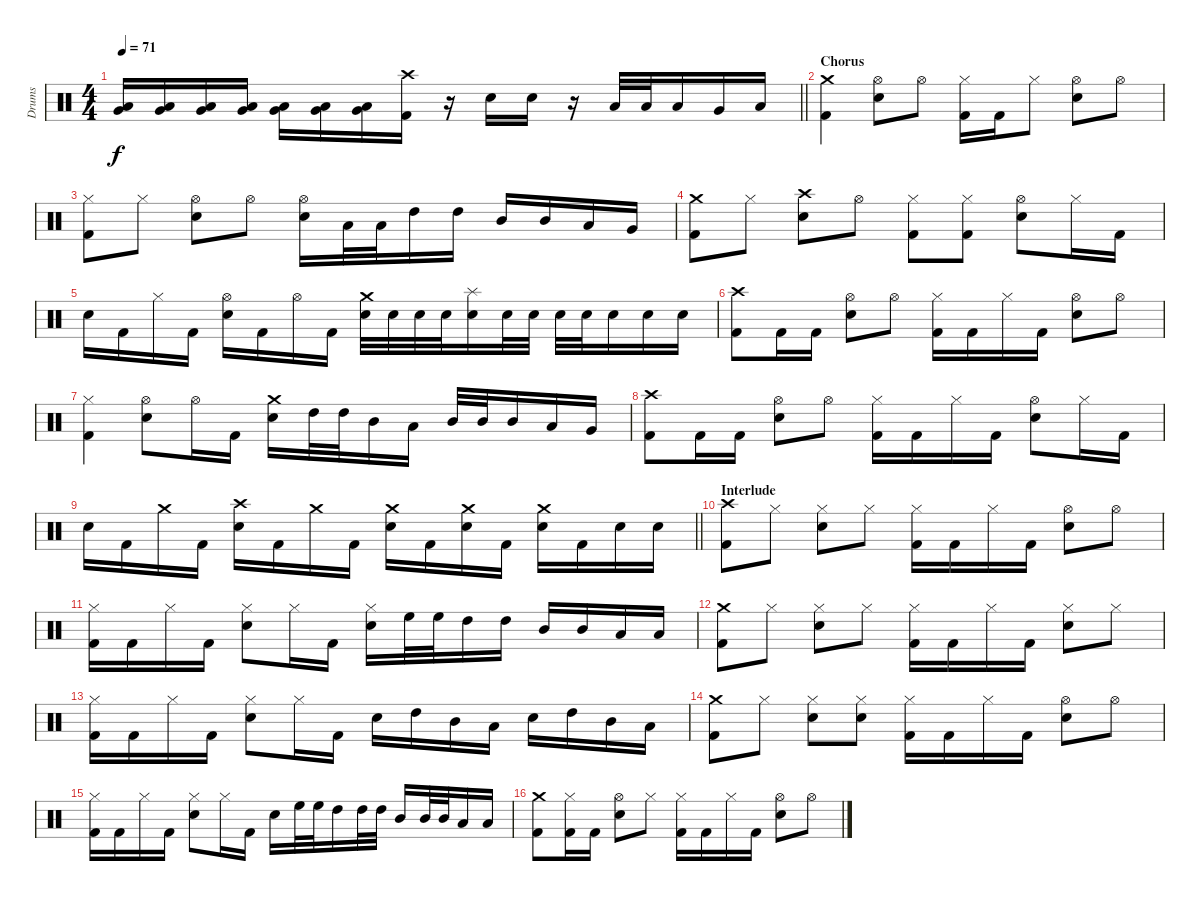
\track ("Drums" "Drums") {instrument percussion}
\staff {score}
\articulation defaults
\ts (4 4)
\tempo 71
\clef neutral
\barLineRight lightlight
\ks c
("Very Low Tom (hit)" "Low Tom (hit)").16{dy f} ("Very Low Tom (hit)" "Low Tom (hit)").16 ("Very Low Tom (hit)" "Low Tom (hit)").16 ("Very Low Tom (hit)" "Low Tom (hit)").16 ("Very Low Tom (hit)" "Low Tom (hit)").16 ("Very Low Tom (hit)" "Low Tom (hit)").16 ("Very Low Tom (hit)" "Low Tom (hit)").16 ("Crash high (hit)" "Kick (hit) 2").16 r.16 "Snare (hit) 2".16 "Snare (hit) 2".16 r.16 "Low Tom (hit)".32 "Low Tom (hit)".32 "Low Tom (hit)".16 "Very Low Tom (hit)".16 "Low Floor Tom (hit)".16 |
\section ("" "Chorus")
("Crash medium (hit)" "Kick (hit) 2").4 ("Hi-Hat (open)" "Snare (hit) 2").8 "Hi-Hat (open)".8 ("Hi-Hat (closed)" "Kick (hit) 2").16 "Kick (hit) 2".16 "Hi-Hat (closed)".8 ("Hi-Hat (open)" "Snare (hit) 2").8 "Hi-Hat (open)".8 |
("Hi-Hat (closed)" "Kick (hit) 2").8 "Hi-Hat (closed)".8 ("Hi-Hat (open)" "Snare (hit) 2").8 "Hi-Hat (open)".8 ("Hi-Hat (open)" "Snare (hit) 2").16 "Low Tom (hit)".32 "Low Tom (hit)".32 "High Tom (hit)".16 "High Tom (hit)".16 "Mid Tom (hit)".16 "Mid Tom (hit)".16 "Low Tom (hit)".16 "Very Low Tom (hit)".16 |
("Crash medium (hit)" "Kick (hit) 2").8 "Hi-Hat (closed)".8 ("Crash high (hit)" "Snare (hit) 2").8 "Hi-Hat (open)".8 ("Hi-Hat (closed)" "Kick (hit) 2").8 ("Hi-Hat (closed)" "Kick (hit) 2").8 ("Hi-Hat (open)" "Snare (hit) 2").8 "Hi-Hat (closed)".16 "Kick (hit) 2".16 |
"Snare (hit) 2".16 "Kick (hit) 2".16 "Hi-Hat (closed)".16 "Kick (hit) 2".16 ("Hi-Hat (open)" "Snare (hit) 2").16 "Kick (hit) 2".16 "Hi-Hat (open)".16 "Kick (hit) 2".16 ("Crash medium (hit)" "Snare (hit) 2").32 "Snare (hit) 2".32 "Snare (hit) 2".32 "Snare (hit) 2".32 ("Splash (hit)" "Snare (hit) 2").16 "Snare (hit) 2".32 "Snare (hit) 2".32 "Snare (hit) 2".32 "Snare (hit) 2".32 "Snare (hit) 2".16 "Snare (hit) 2".16 "Snare (hit) 2".16 |
("Crash high (hit)" "Kick (hit) 2").8 "Kick (hit) 2".16 "Kick (hit) 2".16 ("Hi-Hat (open)" "Snare (hit) 2").8 "Hi-Hat (open)".8 ("Hi-Hat (closed)" "Kick (hit) 2").16 "Kick (hit) 2".16 "Hi-Hat (closed)".16 "Kick (hit) 2".16 ("Hi-Hat (open)" "Snare (hit) 2").8 "Hi-Hat (open)".8 |
("Hi-Hat (closed)" "Kick (hit) 2").4 ("Hi-Hat (open)" "Snare (hit) 2").8 "Hi-Hat (open)".16 "Kick (hit) 2".16 ("Crash medium (hit)" "Snare (hit) 2").16 "High Tom (hit)".32 "High Tom (hit)".32 "Mid Tom (hit)".16 "Low Tom (hit)".16 "Mid Tom (hit)".32 "Mid Tom (hit)".32 "Mid Tom (hit)".16 "Low Tom (hit)".16 "Very Low Tom (hit)".16 |
("Crash high (hit)" "Kick (hit) 2").8 "Kick (hit) 2".16 "Kick (hit) 2".16 ("Hi-Hat (open)" "Snare (hit) 2").8 "Hi-Hat (open)".8 ("Hi-Hat (closed)" "Kick (hit) 2").16 "Kick (hit) 2".16 "Hi-Hat (closed)".16 "Kick (hit) 2".16 ("Hi-Hat (open)" "Snare (hit) 2").8 "Hi-Hat (closed)".16 "Kick (hit) 2".16 |
\barLineRight lightlight "Snare (hit) 2".16 "Kick (hit) 2".16 "Crash medium (hit)".16 "Kick (hit) 2".16
("Crash high (hit)" "Snare (hit) 2").16 "Kick (hit) 2".16 "Crash medium (hit)".16 "Kick (hit) 2".16 ("Crash medium (hit)" "Snare (hit) 2").16 "Kick (hit) 2".16 ("Crash medium (hit)" "Snare (hit) 2").16 "Kick (hit) 2".16 ("Crash medium (hit)" "Snare (hit) 2").16 "Kick (hit) 2".16 "Snare (hit) 2".16 "Snare (hit) 2".16 |
\section ("" "Interlude")
("Crash high (hit)" "Kick (hit) 2").8 "Hi-Hat (closed)".8 ("Hi-Hat (closed)" "Snare (hit) 2").8 "Hi-Hat (closed)".8 ("Hi-Hat (closed)" "Kick (hit) 2").16 "Kick (hit) 2".16 "Hi-Hat (closed)".16 "Kick (hit) 2".16 ("Hi-Hat (open)" "Snare (hit) 2").8 "Hi-Hat (open)".8 |
("Hi-Hat (closed)" "Kick (hit) 2").16 "Kick (hit) 2".16 "Hi-Hat (closed)".16 "Kick (hit) 2".16 ("Hi-Hat (closed)" "Snare (hit) 2").8 "Hi-Hat (closed)".16 "Kick (hit) 2".16 ("Hi-Hat (closed)" "Snare (hit) 2").16 "High Floor Tom (hit)".32 "High Floor Tom (hit)".32 "High Tom (hit)".16 "High Tom (hit)".16 "Mid Tom (hit)".16 "Mid Tom (hit)".16 "Low Tom (hit)".16 "Low Tom (hit)".16 |
("Crash medium (hit)" "Kick (hit) 2").8 "Hi-Hat (closed)".8 ("Hi-Hat (closed)" "Snare (hit) 2").8 "Hi-Hat (closed)".8 ("Hi-Hat (closed)" "Kick (hit) 2").16 "Kick (hit) 2".16 "Hi-Hat (closed)".16 "Kick (hit) 2".16 ("Hi-Hat (closed)" "Snare (hit) 2").8 "Hi-Hat (closed)".8 |
("Hi-Hat (closed)" "Kick (hit) 2").16 "Kick (hit) 2".16 "Hi-Hat (closed)".16 "Kick (hit) 2".16 ("Hi-Hat (closed)" "Snare (hit) 2").8 "Hi-Hat (closed)".16 "Kick (hit) 2".16 "Snare (hit) 2".16 "High Tom (hit)".16 "Mid Tom (hit)".16 "Low Tom (hit)".16 "Snare (hit) 2".16 "High Tom (hit)".16 "Mid Tom (hit)".16 "Low Tom (hit)".16 |
("Crash medium (hit)" "Kick (hit) 2").8 "Hi-Hat (closed)".8 ("Hi-Hat (closed)" "Snare (hit) 2").8 ("Hi-Hat (closed)" "Snare (hit) 2").8 ("Hi-Hat (closed)" "Kick (hit) 2").16 "Kick (hit) 2".16 "Hi-Hat (closed)".16 "Kick (hit) 2".16 ("Hi-Hat (open)" "Snare (hit) 2").8 "Hi-Hat (open)".8 |
("Hi-Hat (closed)" "Kick (hit) 2").16 "Kick (hit) 2".16 "Hi-Hat (closed)".16 "Kick (hit) 2".16 ("Hi-Hat (closed)" "Snare (hit) 2").8 "Hi-Hat (closed)".16 "Kick (hit) 2".16 "Snare (hit) 2".16 "High Floor Tom (hit)".32 "High Floor Tom (hit)".32 "High Tom (hit)".16 "High Tom (hit)".32 "High Tom (hit)".32 "Mid Tom (hit)".16 "Mid Tom (hit)".32 "Mid Tom (hit)".32 "Low Tom (hit)".16 "Low Tom (hit)".16 |
("Crash medium (hit)" "Kick (hit) 2").8 ("Hi-Hat (closed)" "Kick (hit) 2").16 "Kick (hit) 2".16 ("Hi-Hat (open)" "Snare (hit) 2").8 "Hi-Hat (closed)".8 ("Hi-Hat (closed)" "Kick (hit) 2").16 "Kick (hit) 2".16 "Hi-Hat (closed)".16 "Kick (hit) 2".16 ("Hi-Hat (open)" "Snare (hit) 2").8 "Hi-Hat (open)".8
